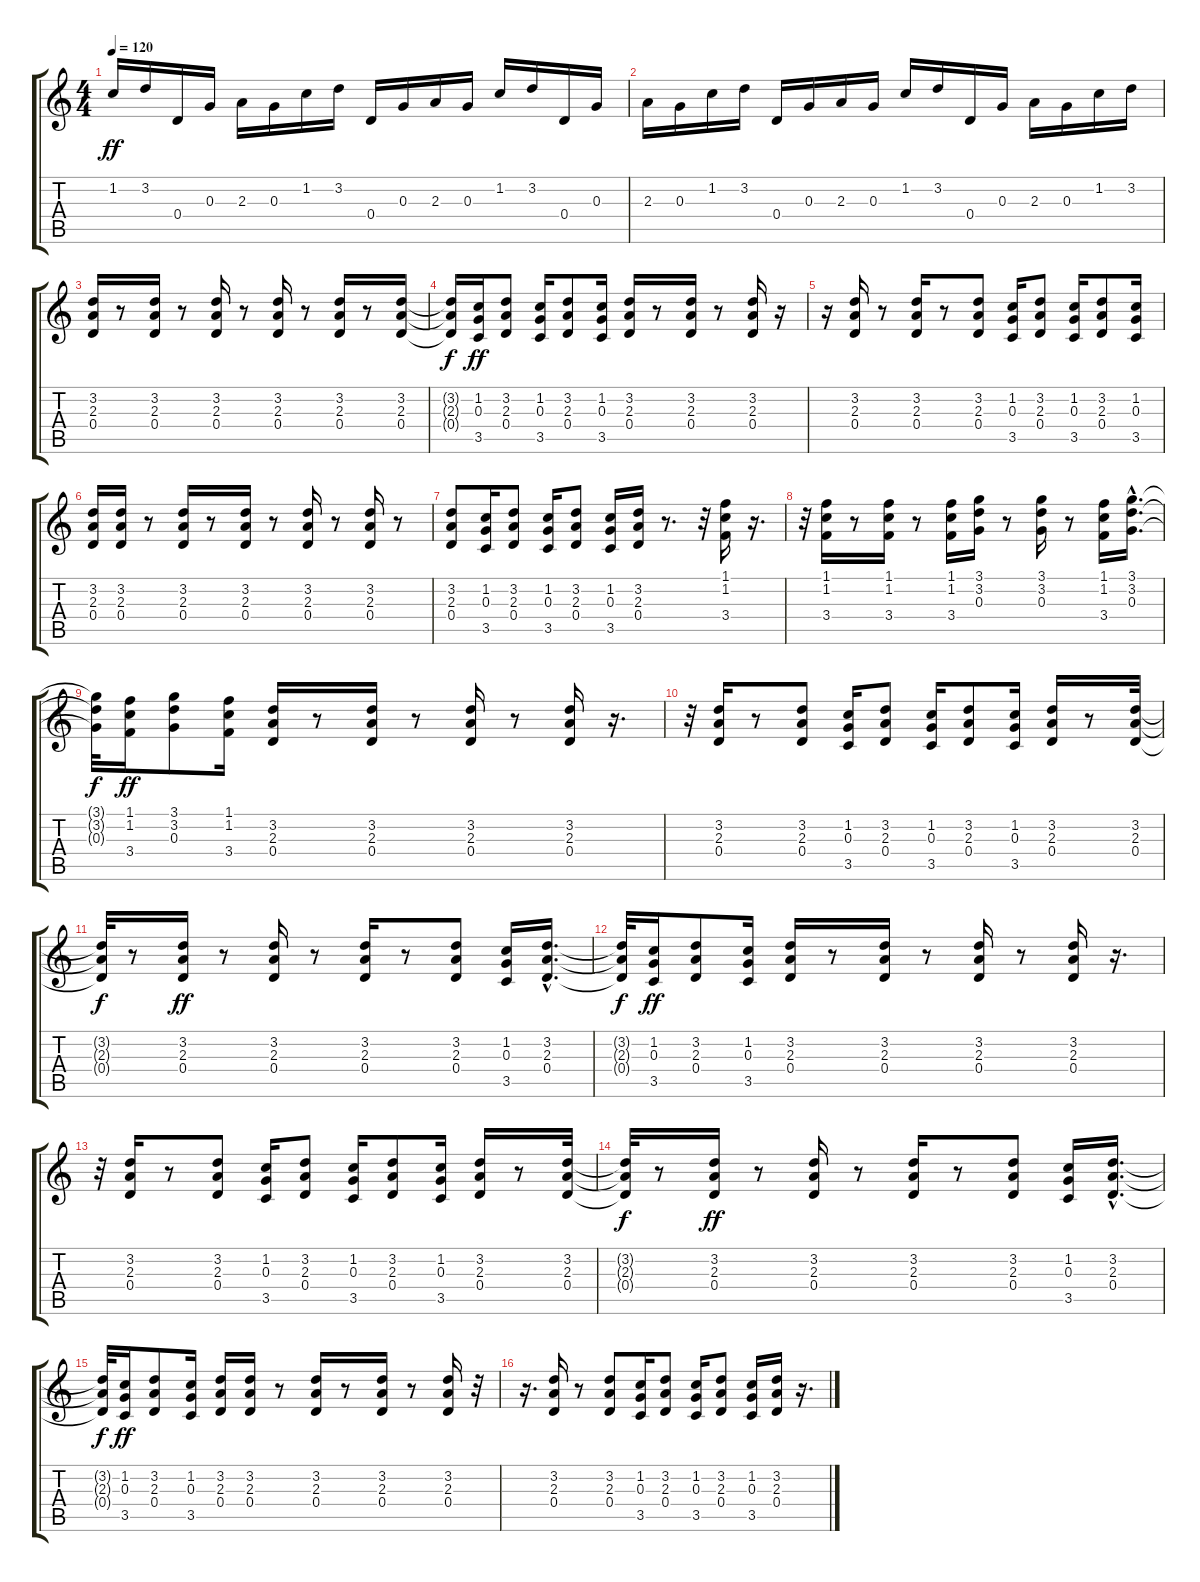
\track "" {instrument distortionguitar}
\staff {score tabs}
\tuning (E4 B3 G3 D3 A2 E2) {hide}
\ts (4 4)
\tempo 120
\clef g2
\ks c
1.2.16{dy ff} 3.2.16 0.4.16 0.3.16 2.3.16 0.3.16 1.2.16 3.2.16 0.4.16 0.3.16 2.3.16 0.3.16 1.2.16 3.2.16 0.4.16 0.3.16 |
2.3.16 0.3.16 1.2.16 3.2.16 0.4.16 0.3.16 2.3.16 0.3.16 1.2.16 3.2.16 0.4.16 0.3.16 2.3.16 0.3.16 1.2.16 3.2.16 |
(3.2 2.3 0.4).16 r.8 (3.2 2.3 0.4).16 r.8 (3.2 2.3 0.4).16 r.8 (3.2 2.3 0.4).16 r.8 (3.2 2.3 0.4).16 r.8 (3.2 2.3 0.4).16 |
(3.2{t} 2.3{t} 0.4{t}).16{dy f} (1.2 0.3 3.5).16{dy ff} (3.2 2.3 0.4).8 (1.2 0.3 3.5).16 (3.2 2.3 0.4).8 (1.2 0.3 3.5).16 (3.2 2.3 0.4).16 r.8 (3.2 2.3 0.4).16 r.8 (3.2 2.3 0.4).16 r.16 |
r.16 (3.2 2.3 0.4).16 r.8 (3.2 2.3 0.4).16 r.8 (3.2 2.3 0.4).8 (1.2 0.3 3.5).16 (3.2 2.3 0.4).8 (1.2 0.3 3.5).16 (3.2 2.3 0.4).8 (1.2 0.3 3.5).16 |
(3.2 2.3 0.4).16 (3.2 2.3 0.4).16 r.8 (3.2 2.3 0.4).16 r.8 (3.2 2.3 0.4).16 r.8 (3.2 2.3 0.4).16 r.8 (3.2 2.3 0.4).16 r.8 |
(3.2 2.3 0.4).8 (1.2 0.3 3.5).16 (3.2 2.3 0.4).8 (1.2 0.3 3.5).16 (3.2 2.3 0.4).8 (1.2 0.3 3.5).16 (3.2 2.3 0.4).16 r.8{d} r.32 (1.1 1.2 3.4).16 r.16{d} |
r.32 (1.1 1.2 3.4).16 r.8 (1.1 1.2 3.4).16 r.8 (1.1 1.2 3.4).16 (3.1 3.2 0.3).16 r.8 (3.1 3.2 0.3).16 r.8 (1.1 1.2 3.4).16 (3.1{hac} 3.2{hac} 0.3{hac}).16{d} |
(3.1{t} 3.2{t} 0.3{t}).32{dy f} (1.1 1.2 3.4).16{dy ff} (3.1 3.2 0.3).8 (1.1 1.2 3.4).16 (3.2 2.3 0.4).16 r.8 (3.2 2.3 0.4).16 r.8 (3.2 2.3 0.4).16 r.8 (3.2 2.3 0.4).16 r.16{d} |
r.32 (3.2 2.3 0.4).16 r.8 (3.2 2.3 0.4).8 (1.2 0.3 3.5).16 (3.2 2.3 0.4).8 (1.2 0.3 3.5).16 (3.2 2.3 0.4).8 (1.2 0.3 3.5).16 (3.2 2.3 0.4).16 r.8 (3.2 2.3 0.4).32 |
(3.2{t} 2.3{t} 0.4{t}).32{dy f} r.8 (3.2 2.3 0.4).16{dy ff} r.8 (3.2 2.3 0.4).16 r.8 (3.2 2.3 0.4).16 r.8 (3.2 2.3 0.4).8 (1.2 0.3 3.5).16 (3.2{hac} 2.3{hac} 0.4{hac}).16{d} |
(3.2{t} 2.3{t} 0.4{t}).32{dy f} (1.2 0.3 3.5).16{dy ff} (3.2 2.3 0.4).8 (1.2 0.3 3.5).16 (3.2 2.3 0.4).16 r.8 (3.2 2.3 0.4).16 r.8 (3.2 2.3 0.4).16 r.8 (3.2 2.3 0.4).16 r.16{d} |
r.32 (3.2 2.3 0.4).16 r.8 (3.2 2.3 0.4).8 (1.2 0.3 3.5).16 (3.2 2.3 0.4).8 (1.2 0.3 3.5).16 (3.2 2.3 0.4).8 (1.2 0.3 3.5).16 (3.2 2.3 0.4).16 r.8 (3.2 2.3 0.4).32 |
(3.2{t} 2.3{t} 0.4{t}).32{dy f} r.8 (3.2 2.3 0.4).16{dy ff} r.8 (3.2 2.3 0.4).16 r.8 (3.2 2.3 0.4).16 r.8 (3.2 2.3 0.4).8 (1.2 0.3 3.5).16 (3.2{hac} 2.3{hac} 0.4{hac}).16{d} |
(3.2{t} 2.3{t} 0.4{t}).32{dy f} (1.2 0.3 3.5).16{dy ff} (3.2 2.3 0.4).8 (1.2 0.3 3.5).16 (3.2 2.3 0.4).16 (3.2 2.3 0.4).16 r.8 (3.2 2.3 0.4).16 r.8 (3.2 2.3 0.4).16 r.8 (3.2 2.3 0.4).16 r.32 |
r.16{d} (3.2 2.3 0.4).16 r.8 (3.2 2.3 0.4).8 (1.2 0.3 3.5).16 (3.2 2.3 0.4).8 (1.2 0.3 3.5).16 (3.2 2.3 0.4).8 (1.2 0.3 3.5).16 (3.2 2.3 0.4).16 r.16{d}
